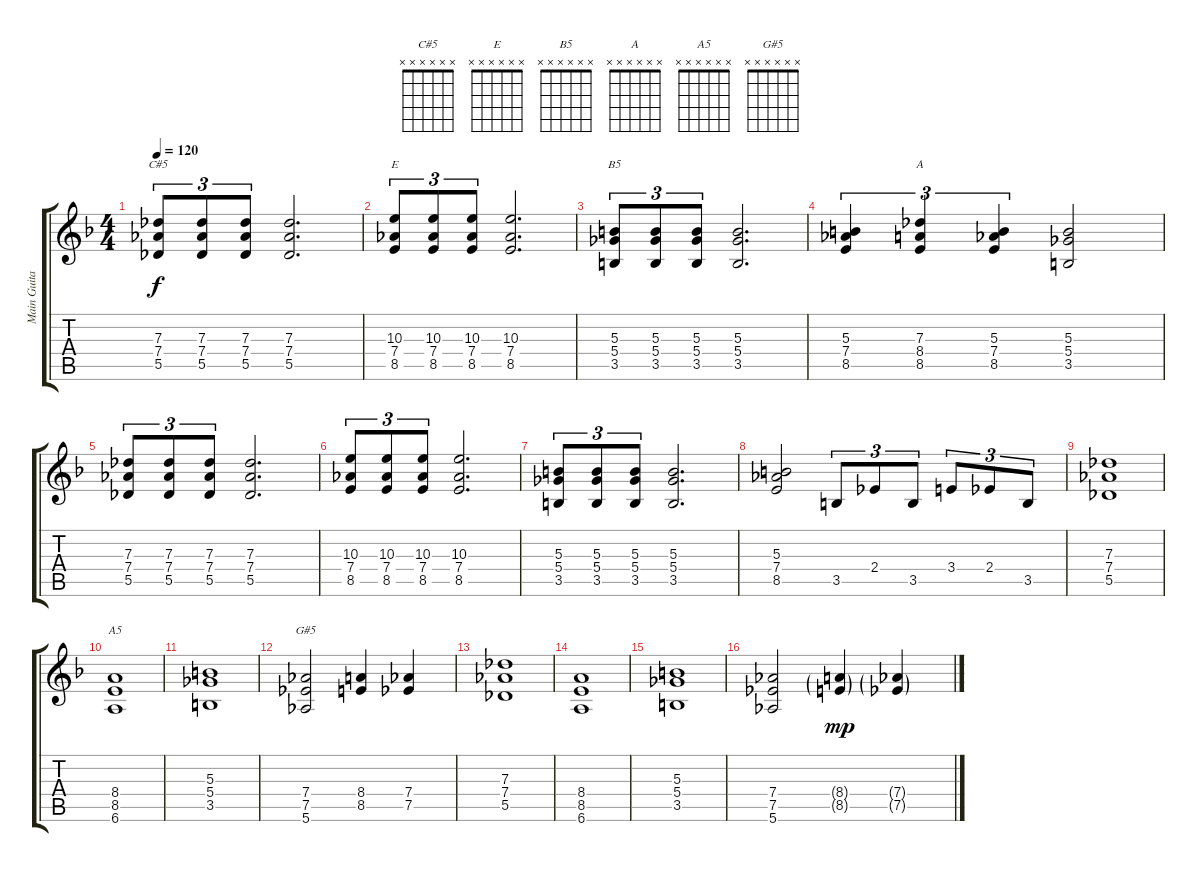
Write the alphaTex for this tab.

\track ("Main Guitar" "Main Guita") {instrument distortionguitar}
\staff {score tabs}
\tuning (Eb4 Bb3 Gb3 Db3 Ab2 Eb2) {hide}
\chord ("C#5" x x x x x x)
\chord ("E" x x x x x x)
\chord ("B5" x x x x x x)
\chord ("A" x x x x x x)
\chord ("A5" x x x x x x)
\chord ("G#5" x x x x x x)
\ts (4 4)
\tempo 120
\clef g2
\ks dminor
(7.3 7.4 5.5).8{tu (3 2) ch "C#5" dy f} (7.3 7.4 5.5).8{tu (3 2)} (7.3 7.4 5.5).8{tu (3 2)} (7.3 7.4 5.5).2{d} |
(10.3 7.4 8.5).8{tu (3 2) ch "E"} (10.3 7.4 8.5).8{tu (3 2)} (10.3 7.4 8.5).8{tu (3 2)} (10.3 7.4 8.5).2{d} |
(5.3 5.4 3.5).8{tu (3 2) ch "B5"} (5.3 5.4 3.5).8{tu (3 2)} (5.3 5.4 3.5).8{tu (3 2)} (5.3 5.4 3.5).2{d} |
(5.3 7.4 8.5).4{tu (3 2)} (7.3 8.4 8.5).4{tu (3 2) ch "A"} (5.3 7.4 8.5).4{tu (3 2)} (5.3 5.4 3.5).2 |
(7.3 7.4 5.5).8{tu (3 2)} (7.3 7.4 5.5).8{tu (3 2)} (7.3 7.4 5.5).8{tu (3 2)} (7.3 7.4 5.5).2{d} |
(10.3 7.4 8.5).8{tu (3 2)} (10.3 7.4 8.5).8{tu (3 2)} (10.3 7.4 8.5).8{tu (3 2)} (10.3 7.4 8.5).2{d} |
(5.3 5.4 3.5).8{tu (3 2)} (5.3 5.4 3.5).8{tu (3 2)} (5.3 5.4 3.5).8{tu (3 2)} (5.3 5.4 3.5).2{d} |
(5.3 7.4 8.5).2 3.5.8{tu (3 2)} 2.4.8{tu (3 2)} 3.5.8{tu (3 2)} 3.4.8{tu (3 2)} 2.4.8{tu (3 2)} 3.5.8{tu (3 2)} |
(7.3 7.4 5.5).1 |
(8.4 8.5 6.6).1{ch "A5"} |
(5.3 5.4 3.5).1 |
(7.4 7.5 5.6).2{ch "G#5"} (8.4 8.5).4 (7.4 7.5).4 |
(7.3 7.4 5.5).1 |
(8.4 8.5 6.6).1 |
(5.3 5.4 3.5).1 |
(7.4 7.5 5.6).2 (8.4{g} 8.5{g}).4{dy mp} (7.4{g} 7.5{g}).4
